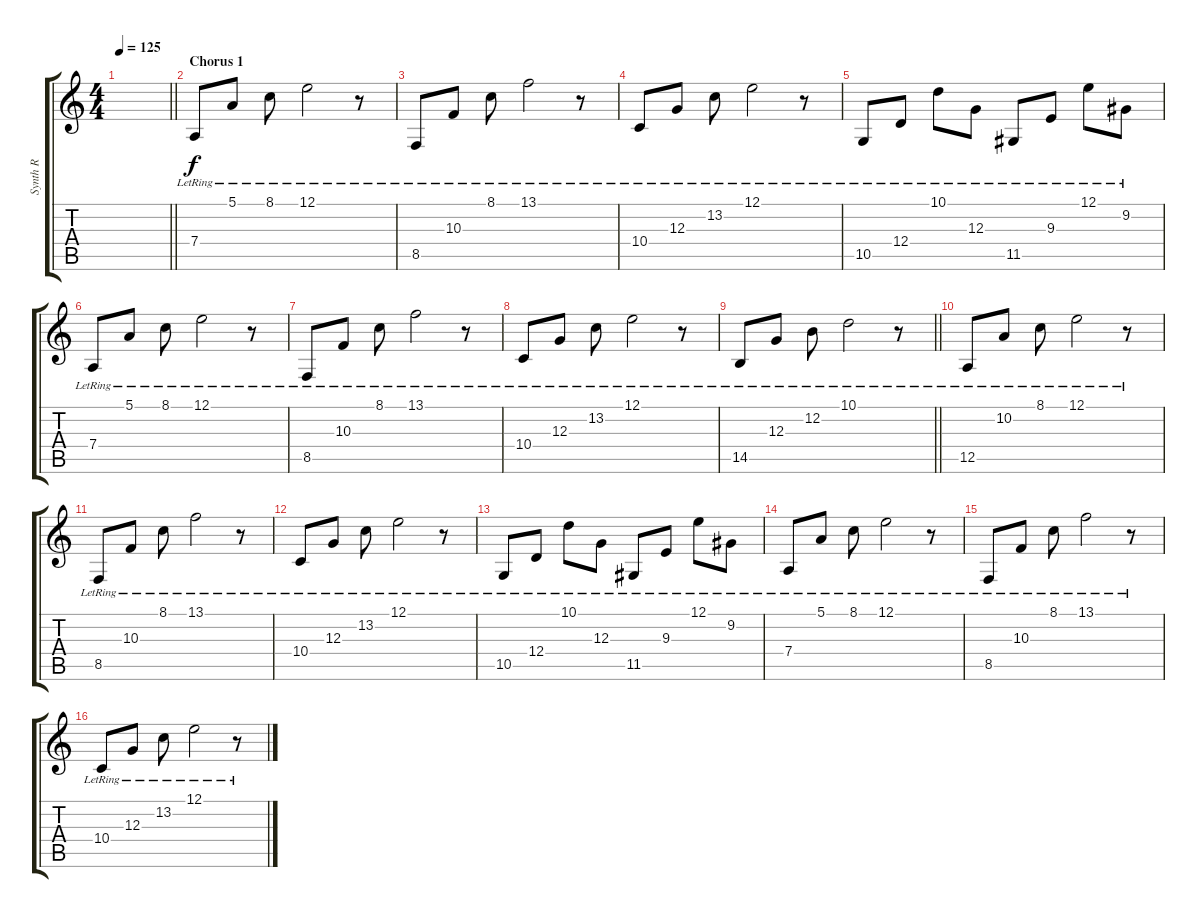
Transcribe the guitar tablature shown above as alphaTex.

\track ("Synth R" "Synth R") {instrument brightacousticpiano}
\staff {score tabs}
\tuning (E4 B3 G3 D3 A2 D2) {hide}
\ts (4 4)
\tempo 125
\clef g2
\barLineRight lightlight
\ks c
|
\section ("" "Chorus 1")
7.4{lr}.8 5.1{lr}.8 8.1{lr}.8 12.1{lr}.2 r.8 |
8.5{lr}.8 10.3{lr}.8 8.1{lr}.8 13.1{lr}.2 r.8 |
10.4{lr}.8 12.3{lr}.8 13.2{lr}.8 12.1{lr}.2 r.8 |
10.5{lr}.8 12.4{lr}.8 10.1{lr}.8 12.3{lr}.8 11.5{lr}.8 9.3{lr}.8 12.1{lr}.8 9.2{lr}.8 |
7.4{lr}.8 5.1{lr}.8 8.1{lr}.8 12.1{lr}.2 r.8 |
8.5{lr}.8 10.3{lr}.8 8.1{lr}.8 13.1{lr}.2 r.8 |
10.4{lr}.8 12.3{lr}.8 13.2{lr}.8 12.1{lr}.2 r.8 |
\barLineRight lightlight
14.5{lr}.8 12.3{lr}.8 12.2{lr}.8 10.1{lr}.2 r.8 |
12.5{lr}.8 10.2{lr}.8 8.1{lr}.8 12.1{lr}.2 r.8 |
8.5{lr}.8 10.3{lr}.8 8.1{lr}.8 13.1{lr}.2 r.8 |
10.4{lr}.8 12.3{lr}.8 13.2{lr}.8 12.1{lr}.2 r.8 |
10.5{lr}.8 12.4{lr}.8 10.1{lr}.8 12.3{lr}.8 11.5{lr}.8 9.3{lr}.8 12.1{lr}.8 9.2{lr}.8 |
7.4{lr}.8 5.1{lr}.8 8.1{lr}.8 12.1{lr}.2 r.8 |
8.5{lr}.8 10.3{lr}.8 8.1{lr}.8 13.1{lr}.2 r.8 |
10.4{lr}.8 12.3{lr}.8 13.2{lr}.8 12.1{lr}.2 r.8
